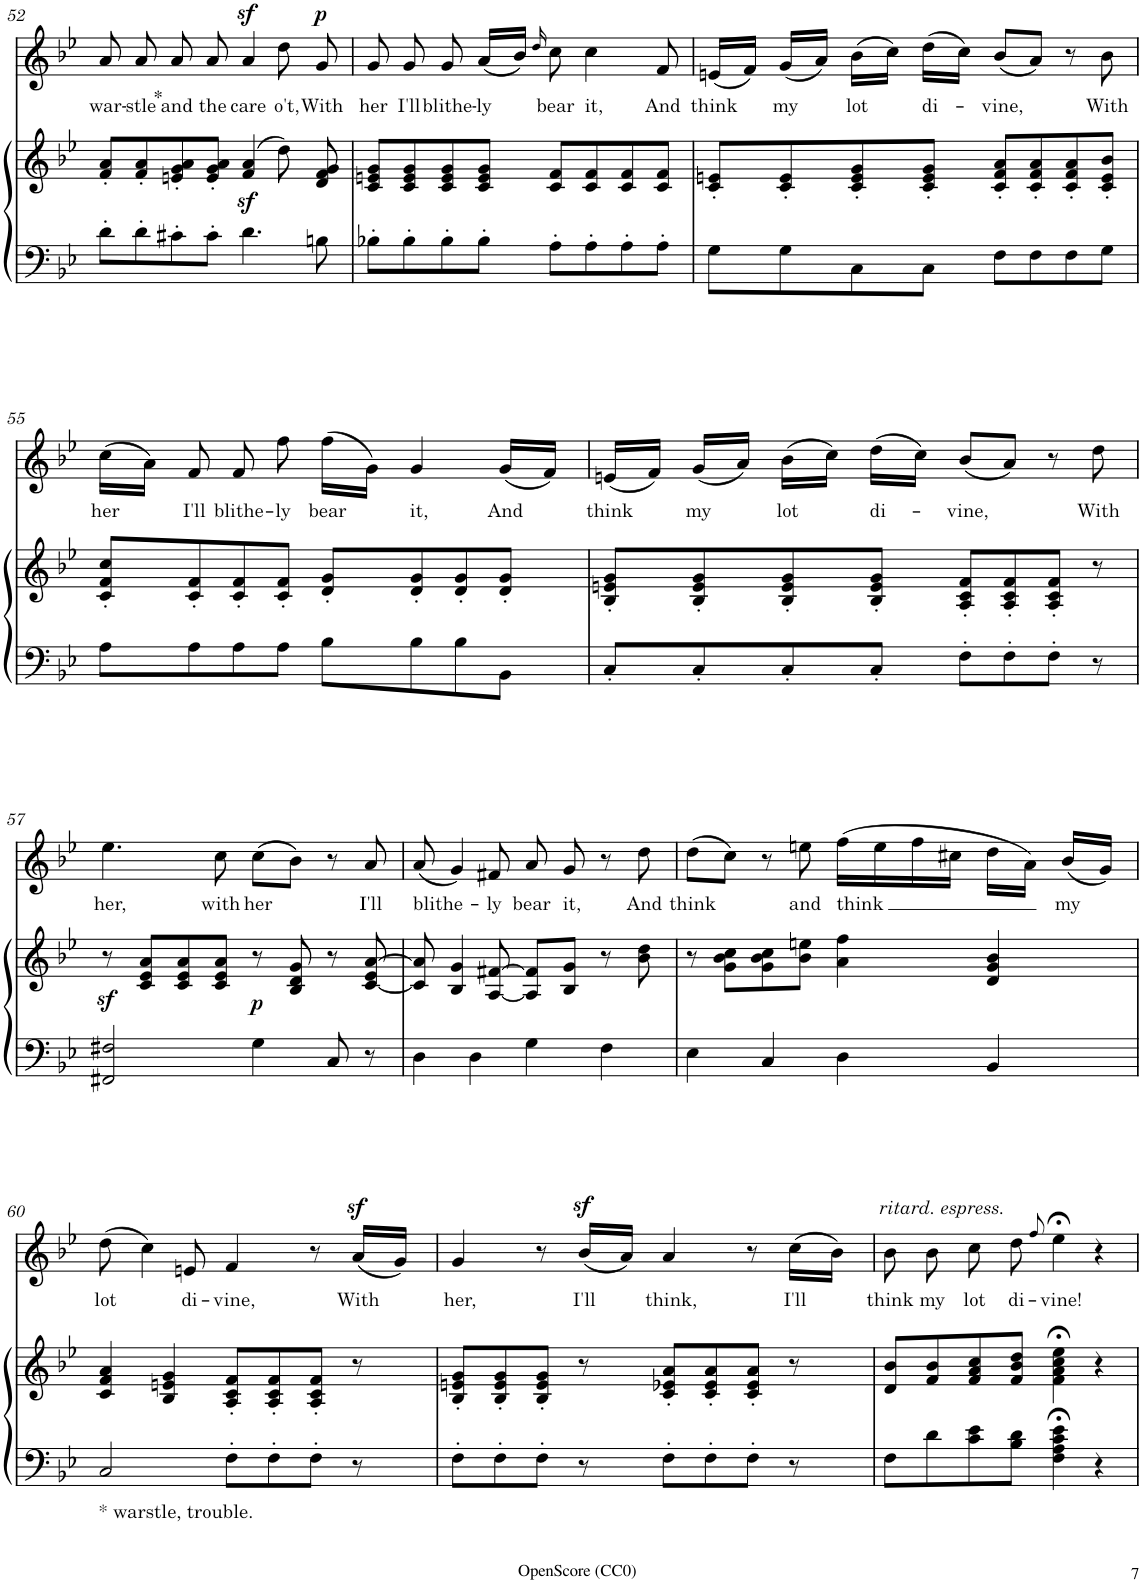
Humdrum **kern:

**kern	**kern	**dynam	**kern	**text	**dynam	**kern
*part3	*part3	*part3	*part2	*part2	*part2	*part1
*staff4	*staff3	*staff3/4	*staff2	*staff2	*staff2	*staff1
*I"Piano	*	*	*I"Voice	*	*	*I"Voice (cutaway)
*I'Pno	*	*	*	*	*	*
!!LO:PB:g=z
*clefF4	*clefG2	*	*clefG2	*	*	*clefG2
*k[b-e-]	*k[b-e-]	*	*k[b-e-]	*	*	*k[b-e-]
*M4/4	*M4/4	*	*M4/4	*	*	*M4/4
*met(c)	*met(c)	*	*met(c)	*	*	*met(c)
=52	=52	=52	=52	=52	=52	=52
!	!	!	!	!LO:LY:b	!	!
8d'\L	8f/' 8a/'L	.	8a/	war-	.	1r
!	!	!	!LO:TX:b:B:t=*	!	!	!
!	!	!	!	!LO:LY:b	!	!
8d'\	8f/' 8a/'	.	8a/	-stle	.	.
!	!	!	!	!LO:LY:b	!	!
8c#X'\	8en/' 8g/' 8a/'	.	8a/	and	.	.
!	!	!	!	!LO:LY:b	!	!
8c#'\J	8e/' 8g/' 8a/'J	.	8a/	the	.	.
!	!	!	!	!LO:LY:b	!	!
4.d\	(4f/z< 4a/z<	.	4az>/	care	.	.
!	!	!	!	!LO:LY:b	!	!
.	8dd\)	.	8dd\	o't,	.	.
!	!	!	!	!LO:LY:b	!LO:DY:a	!
8Bn\	8d/ 8f/ 8g/	.	8g/	With	p	.
=53	=53	=53	=53	=53	=53	=53
!	!	!	!	!LO:LY:b	!	!
8B-X'\L	8c/ 8en/ 8g/L	.	8g/	her	.	1r
!	!	!	!	!LO:LY:b	!	!
8B-'\	8c/ 8e/ 8g/	.	8g/	I'll	.	.
!	!	!	!	!LO:LY:b	!	!
8B-'\	8c/ 8e/ 8g/	.	8g/	blithe-	.	.
!	!	!	!	!LO:LY:b	!	!
8B-'\J	8c/ 8e/ 8g/J	.	(16a/LL	-ly	.	.
.	.	.	16b-/JJ)	.	.	.
.	.	.	16qdd/	.	.	.
!	!	!	!	!LO:LY:b	!	!
8A'\L	8c/ 8f/L	.	8cc\	bear	.	.
!	!	!	!	!LO:LY:b	!	!
8A'\	8c/ 8f/	.	4cc\	it,	.	.
8A'\	8c/ 8f/	.	.	.	.	.
!	!	!	!	!LO:LY:b	!	!
8A'\J	8c/ 8f/J	.	8f/	And	.	.
=54	=54	=54	=54	=54	=54	=54
!	!	!	!	!LO:LY:b	!	!
8G\L	8c/' 8en/'L	.	(16en/LL	think	.	1r
.	.	.	16f/JJ)	.	.	.
!	!	!	!	!LO:LY:b	!	!
8G\	8c/' 8e/'	.	(16g/LL	my	.	.
.	.	.	16a/JJ)	.	.	.
!	!	!	!	!LO:LY:b	!	!
8C\	8c/' 8e/' 8g/'	.	(16b-\LL	lot	.	.
.	.	.	16cc\JJ)	.	.	.
!	!	!	!	!LO:LY:b	!	!
8C\J	8c/' 8e/' 8g/'J	.	(16dd\LL	di-	.	.
.	.	.	16cc\JJ)	.	.	.
!	!	!	!	!LO:LY:b	!	!
8F\L	8c/' 8f/' 8a/'L	.	(8b-/L	-vine,	.	.
8F\	8c/' 8f/' 8a/'	.	8a/J)	.	.	.
8F\	8c/' 8f/' 8a/'	.	8r	.	.	.
!	!	!	!	!LO:LY:b	!	!
8G\J	8c/' 8e/' 8b-/'J	.	8b-\	With	.	.
!!LO:LB:g=z
=55	=55	=55	=55	=55	=55	=55
!	!	!	!	!LO:LY:b	!	!
8A\L	8c/' 8f/' 8cc/'L	.	(16cc\LL	her	.	1r
.	.	.	16a\JJ)	.	.	.
!	!	!	!	!LO:LY:b	!	!
8A\	8c/' 8f/'	.	8f/	I'll	.	.
!	!	!	!	!LO:LY:b	!	!
8A\	8c/' 8f/'	.	8f/	blithe-	.	.
!	!	!	!	!LO:LY:b	!	!
8A\J	8c/' 8f/'J	.	8ff\	-ly	.	.
!	!	!	!	!LO:LY:b	!	!
8B-\L	8d/' 8g/'L	.	(16ff\LL	bear	.	.
.	.	.	16g\JJ)	.	.	.
!	!	!	!	!LO:LY:b	!	!
8B-\	8d/' 8g/'	.	4g/	it,	.	.
8B-\	8d/' 8g/'	.	.	.	.	.
!	!	!	!	!LO:LY:b	!	!
8BB-\J	8d/' 8g/'J	.	(16g/LL	And	.	.
.	.	.	16f/JJ)	.	.	.
=56	=56	=56	=56	=56	=56	=56
!	!	!	!	!LO:LY:b	!	!
8C'/L	8B-/' 8en/' 8g/'L	.	(16en/LL	think	.	1r
.	.	.	16f/JJ)	.	.	.
!	!	!	!	!LO:LY:b	!	!
8C'/	8B-/' 8e/' 8g/'	.	(16g/LL	my	.	.
.	.	.	16a/JJ)	.	.	.
!	!	!	!	!LO:LY:b	!	!
8C'/	8B-/' 8e/' 8g/'	.	(16b-\LL	lot	.	.
.	.	.	16cc\JJ)	.	.	.
!	!	!	!	!LO:LY:b	!	!
8C'/J	8B-/' 8e/' 8g/'J	.	(16dd\LL	di-	.	.
.	.	.	16cc\JJ)	.	.	.
!	!	!	!	!LO:LY:b	!	!
8F'\L	8A/' 8c/' 8f/'L	.	(8b-/L	-vine,	.	.
8F'\	8A/' 8c/' 8f/'	.	8a/J)	.	.	.
8F'\J	8A/' 8c/' 8f/'J	.	8r	.	.	.
!	!	!	!	!LO:LY:b	!	!
8r	8r	.	8dd\	With	.	.
!!LO:LB:g=z
=57	=57	=57	=57	=57	=57	=57
!	!	!LO:DY:b	!	!LO:LY:b	!	!
2FF#X/ 2F#X/	8r	sf	4.ee-\	her,	.	1r
.	8c/ 8e-/ 8a/L	.	.	.	.	.
.	8c/ 8e-/ 8a/	.	.	.	.	.
!	!	!	!	!LO:LY:b	!	!
.	8c/ 8e-/ 8a/J	.	8cc\	with	.	.
!	!	!LO:DY:b	!	!LO:LY:b	!	!
4G\	8r	p	(8cc\L	her	.	.
.	8B-/ 8d/ 8g/	.	8b-\J)	.	.	.
8C/	8r	.	8r	.	.	.
!	!	!	!	!LO:LY:b	!	!
8r	[8c/ 8e-/ [8a/	.	8a/	I'll	.	.
=58	=58	=58	=58	=58	=58	=58
!	!	!	!	!LO:LY:b	!	!
4D\	8c/] 8a/]	.	(8a/	blithe-	.	1r
.	4B-/ 4g/	.	4g/)	.	.	.
4D\	.	.	.	.	.	.
!	!	!	!	!LO:LY:b	!	!
.	[8A/ [8f#X/	.	8f#X/	-ly	.	.
!	!	!	!	!LO:LY:b	!	!
4G\	8A/] 8f#/]L	.	8a/	bear	.	.
!	!	!	!	!LO:LY:b	!	!
.	8B-/ 8g/J	.	8g/	it,	.	.
4F\	8r	.	8r	.	.	.
!	!	!	!	!LO:LY:b	!	!
.	8b-\ 8dd\	.	8dd\	And	.	.
=59	=59	=59	=59	=59	=59	=59
!	!	!	!	!LO:LY:b	!	!
4E-\	8r	.	(8dd\L	think	.	1r
.	8g\ 8b-\ 8cc\L	.	8cc\J)	.	.	.
4C/	8g\ 8b-\ 8cc\	.	8r	.	.	.
!	!	!	!	!LO:LY:b	!	!
.	8b-\ 8een\J	.	8een\	and	.	.
!	!	!	!	!LO:LY:b	!	!
4D\	4a\ 4ff\	.	(16ff\LL	think	.	.
.	.	.	16ee\	.	.	.
.	.	.	16ff\	.	.	.
.	.	.	16cc#X\JJ	.	.	.
4BB-/	4d/ 4g/ 4b-/	.	16dd\LL	.	.	.
.	.	.	16a\JJ)	.	.	.
!	!	!	!	!LO:LY:b	!	!
.	.	.	(16b-/LL	my	.	.
.	.	.	16g/JJ)	.	.	.
!!LO:LB:g=z
=60	=60	=60	=60	=60	=60	=60
!LO:TX:b:t=* warstle, trouble.	!	!	!	!	!	!
!	!	!	!	!LO:LY:b	!	!
2C/	4c/ 4f/ 4a/	.	(8dd\	lot	.	1r
.	.	.	4cc\)	.	.	.
.	4B-/ 4en/ 4g/	.	.	.	.	.
!	!	!	!	!LO:LY:b	!	!
.	.	.	8en/	di-	.	.
!	!	!	!	!LO:LY:b	!	!
8F'\L	8A/' 8c/' 8f/'L	.	4f/	-vine,	.	.
8F'\	8A/' 8c/' 8f/'	.	.	.	.	.
8F'\J	8A/' 8c/' 8f/'J	.	8r	.	.	.
!	!	!	!	!LO:LY:b	!	!
8r	8r	.	(16az>/LL	With	.	.
.	.	.	16g/JJ)	.	.	.
=61	=61	=61	=61	=61	=61	=61
!	!	!	!	!LO:LY:b	!	!
8F'\L	8B-/' 8en/' 8g/'L	.	4g/	her,	.	1r
8F'\	8B-/' 8e/' 8g/'	.	.	.	.	.
8F'\J	8B-/' 8e/' 8g/'J	.	8r	.	.	.
!	!	!	!	!LO:LY:b	!	!
8r	8r	.	(16b-z>/LL	I'll	.	.
.	.	.	16a/JJ)	.	.	.
!	!	!	!	!LO:LY:b	!	!
8F'\L	8c/' 8e-X/' 8a/'L	.	4a/	think,	.	.
8F'\	8c/' 8e-/' 8a/'	.	.	.	.	.
8F'\J	8c/' 8e-/' 8a/'J	.	8r	.	.	.
!	!	!	!	!LO:LY:b	!	!
8r	8r	.	(16cc\LL	I'll	.	.
.	.	.	16b-\JJ)	.	.	.
=62	=62	=62	=62	=62	=62	=62
!	!	!	!	!LO:LY:b	!	!
8F\L	8d/ 8b-/L	.	8b-\	think	.	1r
!	!	!	!	!LO:LY:b	!LO:DY:a	!
8d\	8f/ 8b-/	.	8b-\	my	other-dynamics	.
!	!	!	!	!LO:LY:b	!	!
8c\ 8e-\	8f/ 8a/ 8cc/	.	8cc\	lot	.	.
!	!	!	!	!LO:LY:b	!	!
8B-\ 8d\J	8f/ 8b-/ 8dd/J	.	8dd\	di-	.	.
.	.	.	8qff/	.	.	.
!	!	!	!	!LO:LY:b	!	!
4F\;< 4A\;< 4c\;< 4e-\;<	4f\;< 4a\;< 4cc\;< 4ee-\;<	.	4ee-;<\	-vine!	.	.
4r	4r	.	4r	.	.	.
=	=	=	=	=	=	=
*-	*-	*-	*-	*-	*-	*-
